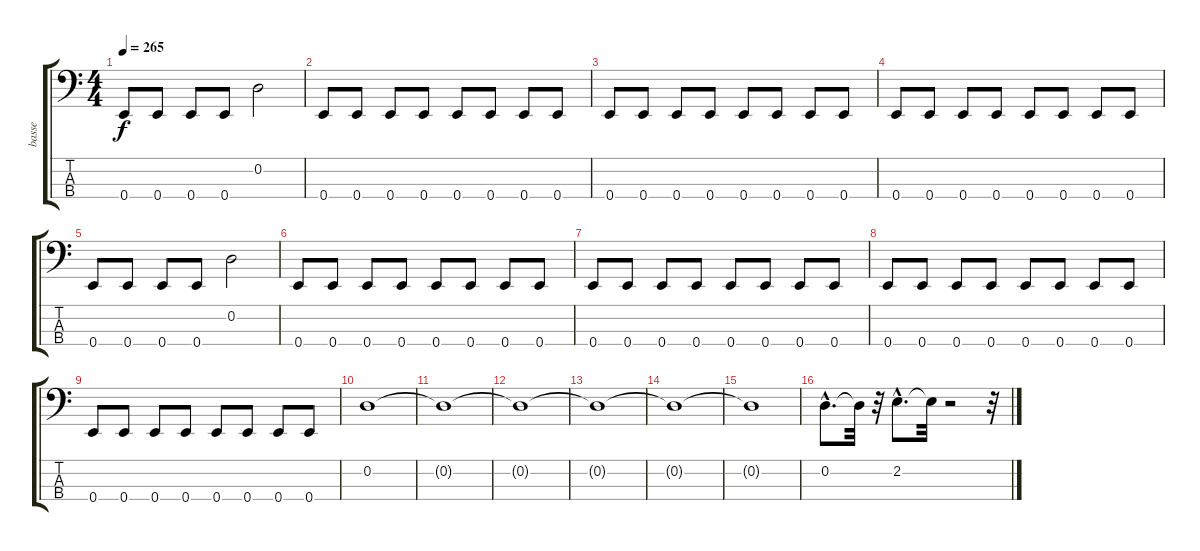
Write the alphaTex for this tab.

\track ("basse" "basse") {instrument electricbassfinger}
\staff {score tabs}
\tuning (G2 D2 A1 E1) {hide}
\ts (4 4)
\tempo 265
\clef f4
\ks c
0.4.8{dy f} 0.4.8 0.4.8 0.4.8 0.2.2 |
0.4.8 0.4.8 0.4.8 0.4.8 0.4.8 0.4.8 0.4.8 0.4.8 |
0.4.8 0.4.8 0.4.8 0.4.8 0.4.8 0.4.8 0.4.8 0.4.8 |
0.4.8 0.4.8 0.4.8 0.4.8 0.4.8 0.4.8 0.4.8 0.4.8 |
0.4.8 0.4.8 0.4.8 0.4.8 0.2.2 |
0.4.8 0.4.8 0.4.8 0.4.8 0.4.8 0.4.8 0.4.8 0.4.8 |
0.4.8 0.4.8 0.4.8 0.4.8 0.4.8 0.4.8 0.4.8 0.4.8 |
0.4.8 0.4.8 0.4.8 0.4.8 0.4.8 0.4.8 0.4.8 0.4.8 |
0.4.8 0.4.8 0.4.8 0.4.8 0.4.8 0.4.8 0.4.8 0.4.8 |
0.2.1 |
0.2{t}.1 |
0.2{t}.1 |
0.2{t}.1 |
0.2{t}.1 |
0.2{t}.1 |
0.2{hac}.8{d} 0.2{t}.32 r.32 2.2{hac}.8{d} 2.2{t}.32 r.2 r.32
